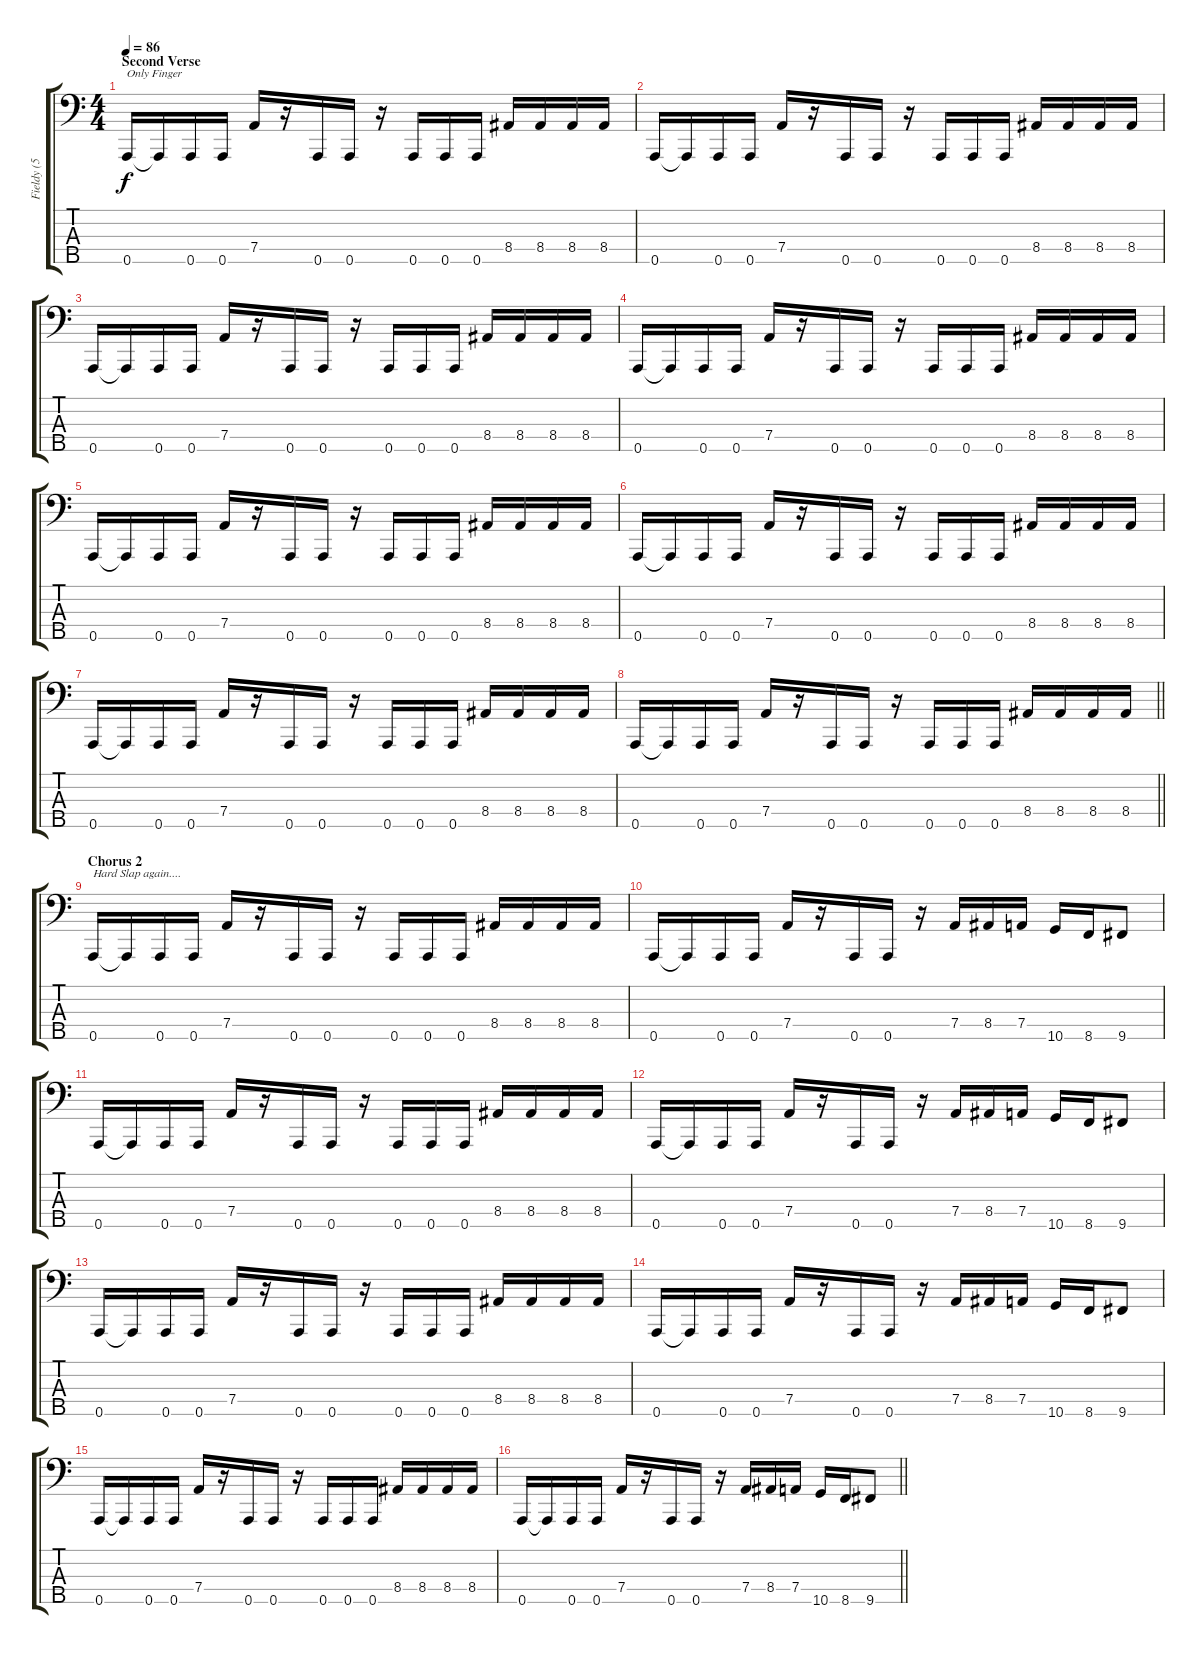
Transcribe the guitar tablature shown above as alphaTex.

\track ("Fieldy (5 String Bass)" "Fieldy (5 ") {instrument slapbass1}
\staff {score tabs}
\tuning (F2 C2 G1 D1 A0) {hide}
\ts (4 4)
\section ("" "Second Verse")
\tempo 86
\clef f4
\ks c
0.5.16{txt "Only Finger" dy f instrument electricbassfinger} 0.5{t}.16 0.5.16 0.5.16 7.4.16 r.16 0.5.16 0.5.16 r.16 0.5.16 0.5.16 0.5.16 8.4.16 8.4.16 8.4.16 8.4.16 |
0.5.16 0.5{t}.16 0.5.16 0.5.16 7.4.16 r.16 0.5.16 0.5.16 r.16 0.5.16 0.5.16 0.5.16 8.4.16 8.4.16 8.4.16 8.4.16 |
0.5.16 0.5{t}.16 0.5.16 0.5.16 7.4.16 r.16 0.5.16 0.5.16 r.16 0.5.16 0.5.16 0.5.16 8.4.16 8.4.16 8.4.16 8.4.16 |
0.5.16 0.5{t}.16 0.5.16 0.5.16 7.4.16 r.16 0.5.16 0.5.16 r.16 0.5.16 0.5.16 0.5.16 8.4.16 8.4.16 8.4.16 8.4.16 |
0.5.16 0.5{t}.16 0.5.16 0.5.16 7.4.16 r.16 0.5.16 0.5.16 r.16 0.5.16 0.5.16 0.5.16 8.4.16 8.4.16 8.4.16 8.4.16 |
0.5.16 0.5{t}.16 0.5.16 0.5.16 7.4.16 r.16 0.5.16 0.5.16 r.16 0.5.16 0.5.16 0.5.16 8.4.16 8.4.16 8.4.16 8.4.16 |
0.5.16 0.5{t}.16 0.5.16 0.5.16 7.4.16 r.16 0.5.16 0.5.16 r.16 0.5.16 0.5.16 0.5.16 8.4.16 8.4.16 8.4.16 8.4.16 |
\barLineRight lightlight
0.5.16 0.5{t}.16 0.5.16 0.5.16 7.4.16 r.16 0.5.16 0.5.16 r.16 0.5.16 0.5.16 0.5.16 8.4.16 8.4.16 8.4.16 8.4.16 |
\section ("" "Chorus 2")
0.5.16{txt "Hard Slap again...." instrument slapbass1} 0.5{t}.16 0.5.16 0.5.16 7.4.16 r.16 0.5.16 0.5.16 r.16 0.5.16 0.5.16 0.5.16 8.4.16 8.4.16 8.4.16 8.4.16 |
0.5.16 0.5{t}.16 0.5.16 0.5.16 7.4.16 r.16 0.5.16 0.5.16 r.16 7.4.16 8.4.16 7.4.16 10.5.16 8.5.16 9.5.8 |
0.5.16 0.5{t}.16 0.5.16 0.5.16 7.4.16 r.16 0.5.16 0.5.16 r.16 0.5.16 0.5.16 0.5.16 8.4.16 8.4.16 8.4.16 8.4.16 |
0.5.16 0.5{t}.16 0.5.16 0.5.16 7.4.16 r.16 0.5.16 0.5.16 r.16 7.4.16 8.4.16 7.4.16 10.5.16 8.5.16 9.5.8 |
0.5.16 0.5{t}.16 0.5.16 0.5.16 7.4.16 r.16 0.5.16 0.5.16 r.16 0.5.16 0.5.16 0.5.16 8.4.16 8.4.16 8.4.16 8.4.16 |
0.5.16 0.5{t}.16 0.5.16 0.5.16 7.4.16 r.16 0.5.16 0.5.16 r.16 7.4.16 8.4.16 7.4.16 10.5.16 8.5.16 9.5.8 |
0.5.16 0.5{t}.16 0.5.16 0.5.16 7.4.16 r.16 0.5.16 0.5.16 r.16 0.5.16 0.5.16 0.5.16 8.4.16 8.4.16 8.4.16 8.4.16 |
\barLineRight lightlight
0.5.16 0.5{t}.16 0.5.16 0.5.16 7.4.16 r.16 0.5.16 0.5.16 r.16 7.4.16 8.4.16 7.4.16 10.5.16 8.5.16 9.5.8
